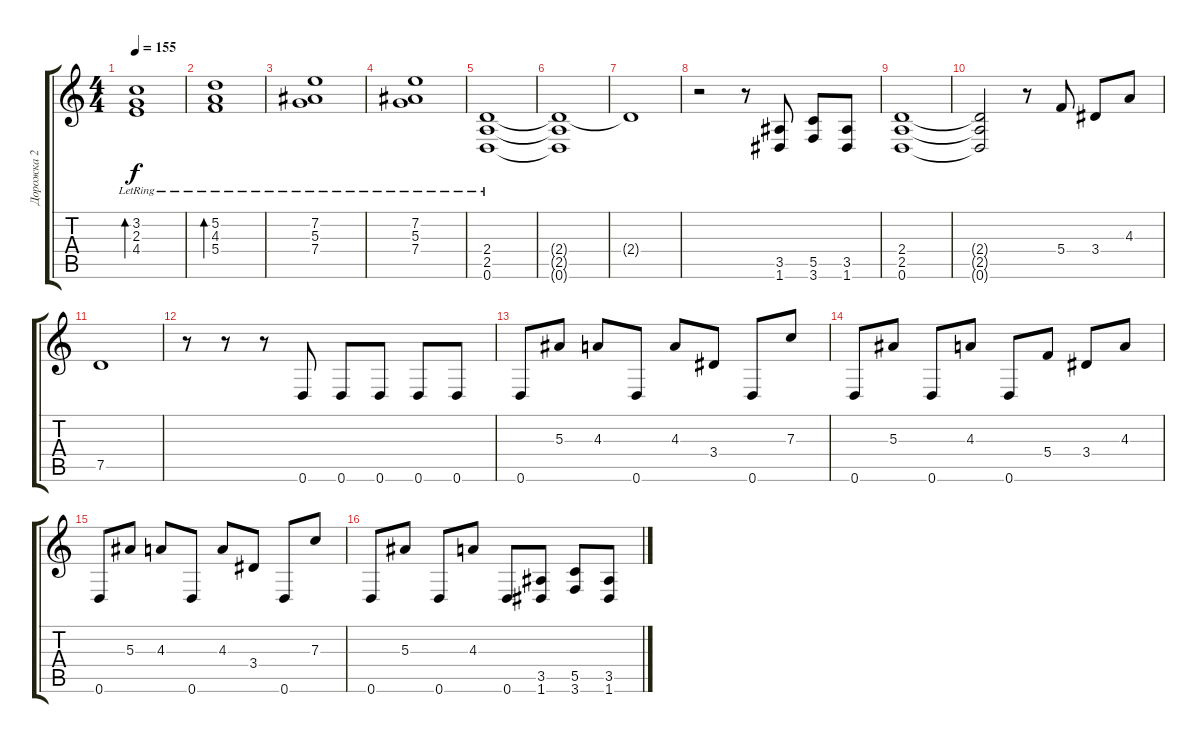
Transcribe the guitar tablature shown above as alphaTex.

\track ("Дорожка 2" "Дорожка 2") {instrument distortionguitar}
\staff {score tabs}
\tuning (D4 A3 F3 C3 G2 D2) {hide}
\ts (4 4)
\tempo 155
\clef g2
\ks c
(3.2 2.3 4.4{lr}).1{bd 120 dy f} |
(5.2 4.3 5.4{lr}).1{bd 120} |
(7.2 5.3 7.4{lr}).1 |
(7.2 5.3 7.4{lr}).1 |
(2.4{lr} 2.5 0.6).1{instrument distortionguitar} |
(2.4{t} 2.5{t} 0.6{t}).1 |
2.4{t}.1 |
r.2{instrument distortionguitar} r.8 (3.5 1.6).8 (5.5 3.6).8 (3.5 1.6).8 |
(2.4 2.5 0.6).1 |
(2.4{t} 2.5{t} 0.6{t}).2 r.8 5.4.8 3.4.8 4.3.8 |
7.5.1 |
r.8 r.8 r.8 0.6.8 0.6.8 0.6.8 0.6.8 0.6.8 |
0.6.8 5.3.8 4.3.8 0.6.8 4.3.8 3.4.8 0.6.8 7.3.8 |
0.6.8 5.3.8 0.6.8 4.3.8 0.6.8 5.4.8 3.4.8 4.3.8 |
0.6.8 5.3.8 4.3.8 0.6.8 4.3.8 3.4.8 0.6.8 7.3.8 |
0.6.8 5.3.8 0.6.8 4.3.8 0.6.8 (3.5 1.6).8 (5.5 3.6).8 (3.5 1.6).8
